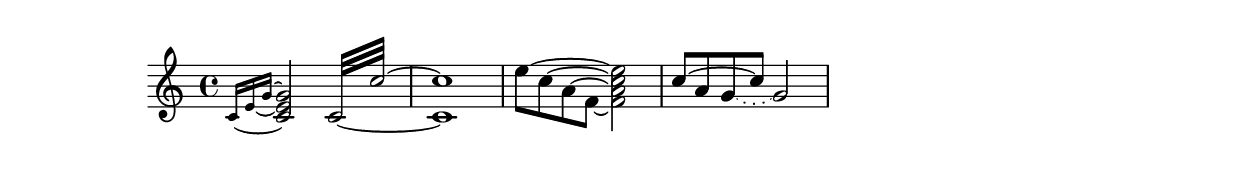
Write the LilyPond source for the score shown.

%% Do not edit this file; it is auto-generated from LSR http://lsr.dsi.unimi.it
%% This file is in the public domain.
\version "2.11.62"

\header {
  lsrtags = "rhythms"

 doctitlees = "Uso de ligaduras en los arpegios"
 texidoces = "
En ocasiones se usan ligaduras de unión para escribir los arpegios.
En este caso, las dos notas ligadas no tienen que ser consecutivas.
Esto se puede conseguir estableciendo la propiedad
@code{tieWaitForNote} al valor \"verdadero\".  La misma funcionalidad
es de utilidad, por ejemplo, para ligar un trémolo a un acorde, pero
en principio, también se puede usar para notas normales consecutivas,
como se muestra en este ejemplo.

"
  texidoc = "
Ties are sometimes used to write out arpeggios.  In this case, two tied
notes need not be consecutive.  This can be achieved by setting the
@code{tieWaitForNote} property to @code{#t}.  The same feature is also
useful, for example, to tie a tremolo to a chord, but in principle, it
can also be used for ordinary consecutive notes. 

"
  doctitle = "Using ties with arpeggios"
} % begin verbatim
\relative c' {
  \set tieWaitForNote = ##t
  \grace { c16[ ~ e ~ g] ~ } <c, e g>2
  \repeat tremolo 8 { c32 ~ c' ~ } <c c,>1
  e8 ~ c ~ a ~ f ~ <e' c a f>2
  \tieUp
  c8 ~ a
  \tieDown
  \tieDotted
  g8 ~ c g2
}
